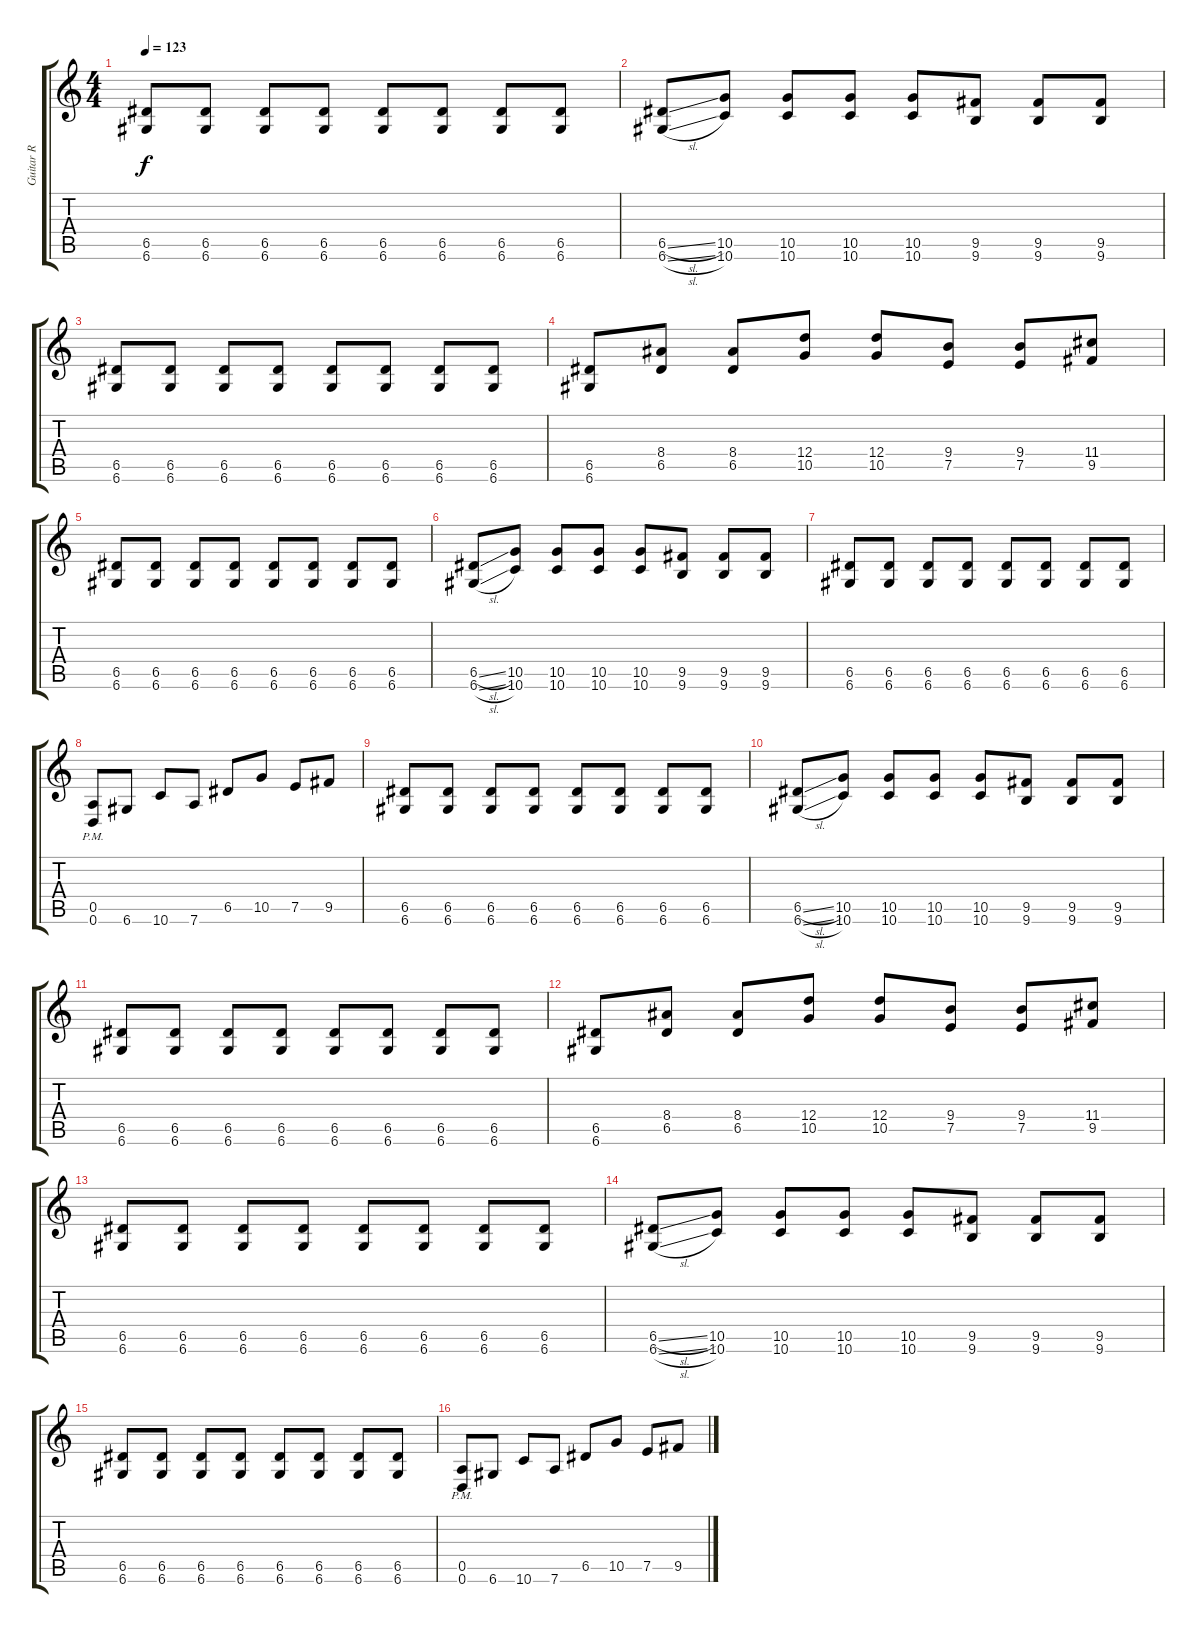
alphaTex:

\track ("Guitar R" "Guitar R") {instrument distortionguitar}
\staff {score tabs}
\tuning (E4 B3 G3 D3 A2 D2) {hide}
\ts (4 4)
\tempo 123
\clef g2
\ks c
(6.5 6.6).8{dy f} (6.5 6.6).8 (6.5 6.6).8 (6.5 6.6).8 (6.5 6.6).8 (6.5 6.6).8 (6.5 6.6).8 (6.5 6.6).8 |
(6.5{sl} 6.6{sl}).8 (10.5 10.6).8 (10.5 10.6).8 (10.5 10.6).8 (10.5 10.6).8 (9.5 9.6).8 (9.5 9.6).8 (9.5 9.6).8 |
(6.5 6.6).8 (6.5 6.6).8 (6.5 6.6).8 (6.5 6.6).8 (6.5 6.6).8 (6.5 6.6).8 (6.5 6.6).8 (6.5 6.6).8 |
(6.5 6.6).8 (8.4 6.5).8 (8.4 6.5).8 (12.4 10.5).8 (12.4 10.5).8 (9.4 7.5).8 (9.4 7.5).8 (11.4 9.5).8 |
(6.5 6.6).8 (6.5 6.6).8 (6.5 6.6).8 (6.5 6.6).8 (6.5 6.6).8 (6.5 6.6).8 (6.5 6.6).8 (6.5 6.6).8 |
(6.5{sl} 6.6{sl}).8 (10.5 10.6).8 (10.5 10.6).8 (10.5 10.6).8 (10.5 10.6).8 (9.5 9.6).8 (9.5 9.6).8 (9.5 9.6).8 |
(6.5 6.6).8 (6.5 6.6).8 (6.5 6.6).8 (6.5 6.6).8 (6.5 6.6).8 (6.5 6.6).8 (6.5 6.6).8 (6.5 6.6).8 |
(0.5{pm} 0.6{pm}).8 6.6.8 10.6.8 7.6.8 6.5.8 10.5.8 7.5.8 9.5.8 |
(6.5 6.6).8 (6.5 6.6).8 (6.5 6.6).8 (6.5 6.6).8 (6.5 6.6).8 (6.5 6.6).8 (6.5 6.6).8 (6.5 6.6).8 |
(6.5{sl} 6.6{sl}).8 (10.5 10.6).8 (10.5 10.6).8 (10.5 10.6).8 (10.5 10.6).8 (9.5 9.6).8 (9.5 9.6).8 (9.5 9.6).8 |
(6.5 6.6).8 (6.5 6.6).8 (6.5 6.6).8 (6.5 6.6).8 (6.5 6.6).8 (6.5 6.6).8 (6.5 6.6).8 (6.5 6.6).8 |
(6.5 6.6).8 (8.4 6.5).8 (8.4 6.5).8 (12.4 10.5).8 (12.4 10.5).8 (9.4 7.5).8 (9.4 7.5).8 (11.4 9.5).8 |
(6.5 6.6).8 (6.5 6.6).8 (6.5 6.6).8 (6.5 6.6).8 (6.5 6.6).8 (6.5 6.6).8 (6.5 6.6).8 (6.5 6.6).8 |
(6.5{sl} 6.6{sl}).8 (10.5 10.6).8 (10.5 10.6).8 (10.5 10.6).8 (10.5 10.6).8 (9.5 9.6).8 (9.5 9.6).8 (9.5 9.6).8 |
(6.5 6.6).8 (6.5 6.6).8 (6.5 6.6).8 (6.5 6.6).8 (6.5 6.6).8 (6.5 6.6).8 (6.5 6.6).8 (6.5 6.6).8 |
(0.5{pm} 0.6{pm}).8 6.6.8 10.6.8 7.6.8 6.5.8 10.5.8 7.5.8 9.5.8
